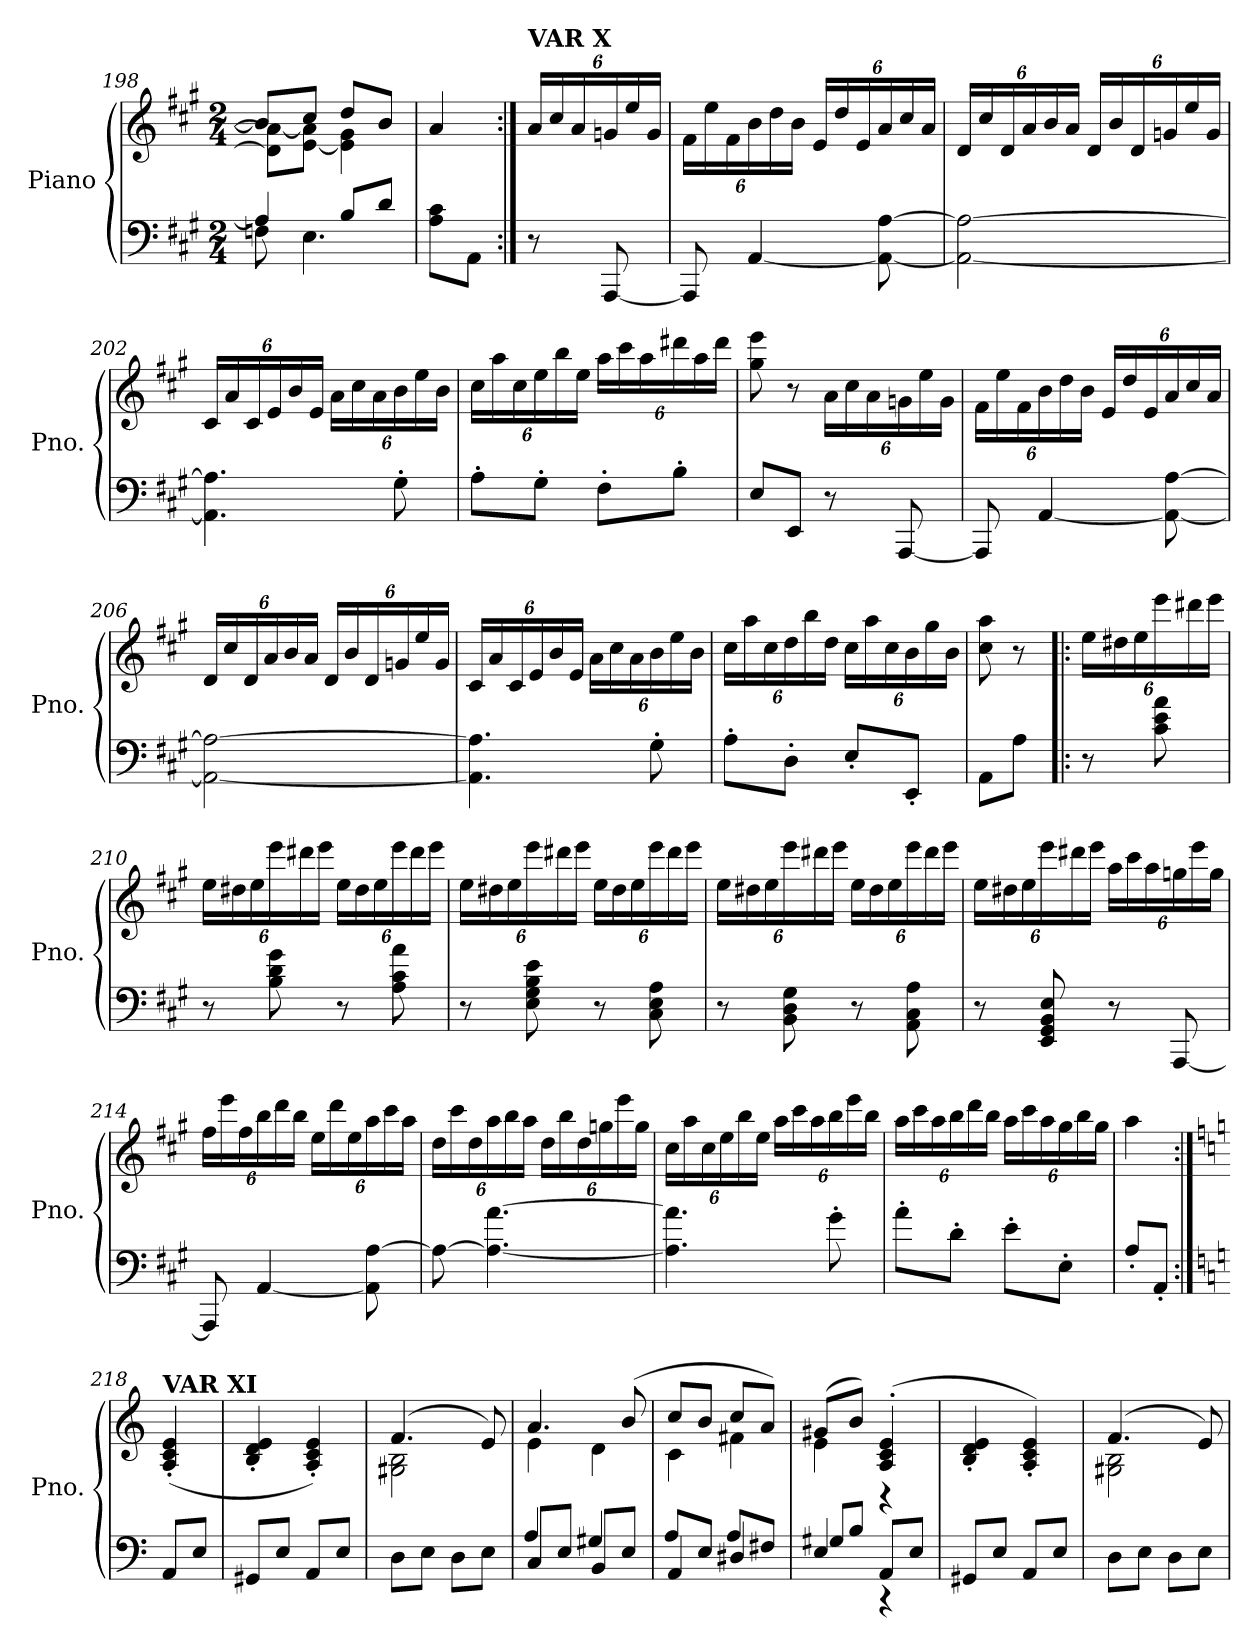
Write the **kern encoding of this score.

**kern	**kern
*part1	*part1
*staff2	*staff1
*I"Piano	*
*I'Pno.	*
*clefF4	*clefG2
*k[f#c#g#]	*k[f#c#g#]
*M2/4	*M2/4
=198	=198
*^	*^
4A/]	8Fn\	8b/L]	8d\] 8a\_L
.	4.E\	8cc#/J	[8e\ 8a\]J
8B/L	.	8dd/L	4e\] 4g#\
8d/J	.	8b/J	.
*v	*v	*	*
*	*v	*v
=199	=199
8A\ 8c#\L	4a/
8AA\J	.
=199X20:|!	=199X20:|!
*	*Xbrackettup
!	!LO:TX:a:B:t=VAR X
8r	24a/LL
.	24cc#/
.	24a/
[8AAA/	24gn/
.	24ee/
.	24g/JJ
=200	=200
8AAA/]	24f#\LL
.	24ee\
.	24f#\
[4AA/	24b\
.	24dd\
.	24b\JJ
.	24e/LL
.	24dd/
.	24e/
8AA\_ [8A\	24a/
.	24cc#/
.	24a/JJ
=201	=201
2AA\_ 2A\_	24d/LL
.	24cc#/
.	24d/
.	24a/
.	24b/
.	24a/JJ
.	24d/LL
.	24b/
.	24d/
.	24gn/
.	24ee/
.	24g/JJ
=202	=202
4.AA\] 4.A\]	24c#/LL
.	24a/
.	24c#/
.	24e/
.	24b/
.	24e/JJ
.	24a\LL
.	24cc#\
.	24a\
8G#'\	24b\
.	24ee\
.	24b\JJ
=203	=203
8A'\L	24cc#\LL
.	24aa\
.	24cc#\
8G#'\J	24ee\
.	24bb\
.	24ee\JJ
8F#'\L	24aa\LL
.	24ccc#\
.	24aa\
8B'\J	24ddd#X\
.	24aa\
.	24ddd#\JJ
=204	=204
8E/L	8gg#\ 8eee\
8EE/J	8r
8r	24a\LL
.	24cc#\
.	24a\
[8AAA/	24gn\
.	24ee\
.	24g\JJ
=205	=205
8AAA/]	24f#\LL
.	24ee\
.	24f#\
[4AA/	24b\
.	24dd\
.	24b\JJ
.	24e/LL
.	24dd/
.	24e/
8AA\_ [8A\	24a/
.	24cc#/
.	24a/JJ
=206	=206
2AA\_ 2A\_	24d/LL
.	24cc#/
.	24d/
.	24a/
.	24b/
.	24a/JJ
.	24d/LL
.	24b/
.	24d/
.	24gn/
.	24ee/
.	24g/JJ
=207	=207
4.AA\] 4.A\]	24c#/LL
.	24a/
.	24c#/
.	24e/
.	24b/
.	24e/JJ
.	24a\LL
.	24cc#\
.	24a\
8G#'\	24b\
.	24ee\
.	24b\JJ
=208	=208
8A'\L	24cc#\LL
.	24aa\
.	24cc#\
8D'\J	24dd\
.	24bb\
.	24dd\JJ
8E'/L	24cc#\LL
.	24aa\
.	24cc#\
8EE'/J	24b\
.	24gg#\
.	24b\JJ
=209	=209
8AA\L	8cc#\ 8aa\
8A\J	8r
=209X21!|:	=209X21!|:
8r	24ee\LL
.	24dd#X\
.	24ee\
8c#\ 8e\ 8a\	24eee\
.	24ddd#X\
.	24eee\JJ
=210	=210
8r	24ee\LL
.	24dd#X\
.	24ee\
8B\ 8d\ 8g#\	24eee\
.	24ddd#X\
.	24eee\JJ
8r	24ee\LL
.	24dd#\
.	24ee\
8A\ 8c#\ 8a\	24eee\
.	24ddd#\
.	24eee\JJ
=211	=211
8r	24ee\LL
.	24dd#X\
.	24ee\
8E\ 8G#\ 8B\ 8e\	24eee\
.	24ddd#X\
.	24eee\JJ
8r	24ee\LL
.	24dd#\
.	24ee\
8C#\ 8E\ 8A\	24eee\
.	24ddd#\
.	24eee\JJ
=212	=212
8r	24ee\LL
.	24dd#X\
.	24ee\
8BB\ 8D\ 8G#\	24eee\
.	24ddd#X\
.	24eee\JJ
8r	24ee\LL
.	24dd#\
.	24ee\
8AA\ 8C#\ 8A\	24eee\
.	24ddd#\
.	24eee\JJ
=213	=213
8r	24ee\LL
.	24dd#X\
.	24ee\
8EE/ 8GG#/ 8BB/ 8E/	24eee\
.	24ddd#X\
.	24eee\JJ
8r	24aa\LL
.	24ccc#\
.	24aa\
[8AAA/	24ggn\
.	24eee\
.	24gg\JJ
=214	=214
8AAA/]	24ff#\LL
.	24eee\
.	24ff#\
[4AA/	24bb\
.	24ddd\
.	24bb\JJ
.	24ee\LL
.	24ddd\
.	24ee\
8AA\] [8A\	24aa\
.	24ccc#\
.	24aa\JJ
=215	=215
8A\_	24dd\LL
.	24ccc#\
.	24dd\
4.A\_ [4.a\	24aa\
.	24bb\
.	24aa\JJ
.	24dd\LL
.	24bb\
.	24dd\
.	24ggn\
.	24eee\
.	24gg\JJ
=216	=216
4.A\] 4.a\]	24cc#\LL
.	24aa\
.	24cc#\
.	24ee\
.	24bb\
.	24ee\JJ
.	24aa\LL
.	24ccc#\
.	24aa\
8g#'\	24bb\
.	24eee\
.	24bb\JJ
=217	=217
8a'\L	24aa\LL
.	24ccc#\
.	24aa\
8d'\J	24bb\
.	24ddd\
.	24bb\JJ
8e'\L	24aa\LL
.	24ccc#\
.	24aa\
8E'\J	24gg#\
.	24bb\
.	24gg#\JJ
=218	=218
8A'/L	4aa\
8AA'/J	.
=218X22:|!	=218X22:|!
*k[]	*k[]
!	!LO:TX:a:B:t=VAR XI
8AA/L	(<4A/' 4c/' 4e/'
8E/J	.
=219	=219
8GG#X/L	4B/' 4d/' 4e/'
8E/J	.
8AA/L	4A/' 4c/' 4e/')
8E/J	.
=220	=220
*	*^
8D\L	(>4.f/	2G#X\ 2B\
8E\J	.	.
8D\L	.	.
8E\J	8e/)	.
=221	=221	=221
*^	*	*
8C/L	4A/	4.a/	4e\
8E/J	.	.	.
8BB/L	4G#X/	.	4d\
8E/J	.	(>8b/	.
=222	=222	=222	=222
4AA/	8A/L	8cc/L	4c\
.	8E/J	8b/J	.
4D#X/	8A/L	8cc/L	4f#X\
.	8F#X/J	8a/J)	.
=223	=223	=223	=223
4E/	8G#X/L	(>8g#X/L	4e\
.	8B/J	8b/J)	.
8AA/L	4r	(>4A/' 4c/' 4e/'	4r
8E/J	.	.	.
*v	*v	*	*
*	*v	*v
=224	=224
8GG#X/L	4B/' 4d/' 4e/'
8E/J	.
8AA/L	4A/' 4c/' 4e/')
8E/J	.
=225	=225
*	*^
8D\L	(>4.f/	2G#X\ 2B\
8E\J	.	.
8D\L	.	.
8E\J	8e/)	.
*	*v	*v
=	=
*-	*-
